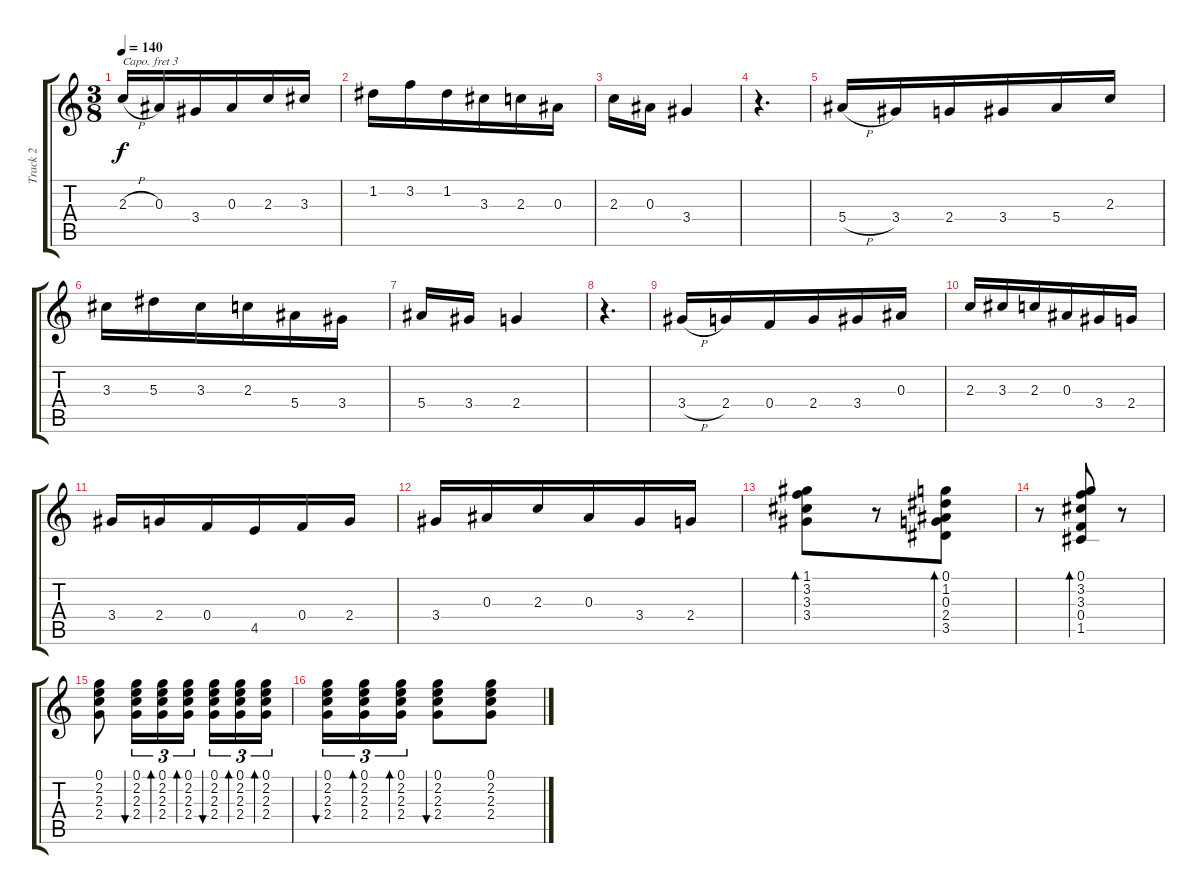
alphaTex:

\track ("Track 2" "Track 2") {instrument acousticguitarnylon}
\staff {score tabs}
\capo 3
\tuning (E4 B3 G3 D3 A2 E2) {hide}
\ts (3 8)
\tempo 140
\clef g2
\ks c
2.3{h}.16{dy f} 0.3.16 3.4.16 0.3.16 2.3.16 3.3.16 |
1.2.16 3.2.16 1.2.16 3.3.16 2.3.16 0.3.16 |
2.3.16 0.3.16 3.4.4 |
r.4{d} |
5.4{h}.16 3.4.16 2.4.16 3.4.16 5.4.16 2.3.16 |
3.3.16 5.3.16 3.3.16 2.3.16 5.4.16 3.4.16 |
5.4.16 3.4.16 2.4.4 |
r.4{d} |
3.4{h}.16 2.4.16 0.4.16 2.4.16 3.4.16 0.3.16 |
2.3.16 3.3.16 2.3.16 0.3.16 3.4.16 2.4.16 |
3.4.16 2.4.16 0.4.16 4.5.16 0.4.16 2.4.16 |
3.4.16 0.3.16 2.3.16 0.3.16 3.4.16 2.4.16 |
(1.1 3.2 3.3 3.4).8{bd 30} r.8 (0.1 1.2 0.3 2.4 3.5).8{bd 30} |
r.8 (0.1 3.2 3.3 0.4 1.5).8{bd 30} r.8 |
(0.1 2.2 2.3 2.4).8 (0.1 2.2 2.3 2.4).16{tu (3 2) bu 30} (0.1 2.2 2.3 2.4).16{tu (3 2) bd 30} (0.1 2.2 2.3 2.4).16{tu (3 2) bd 30} (0.1 2.2 2.3 2.4).16{tu (3 2) bu 30} (0.1 2.2 2.3 2.4).16{tu (3 2) bd 30} (0.1 2.2 2.3 2.4).16{tu (3 2) bd 30} |
(0.1 2.2 2.3 2.4).16{tu (3 2) bu 30} (0.1 2.2 2.3 2.4).16{tu (3 2) bd 30} (0.1 2.2 2.3 2.4).16{tu (3 2) bd 30} (0.1 2.2 2.3 2.4).8{bu 30} (0.1 2.2 2.3 2.4).8
